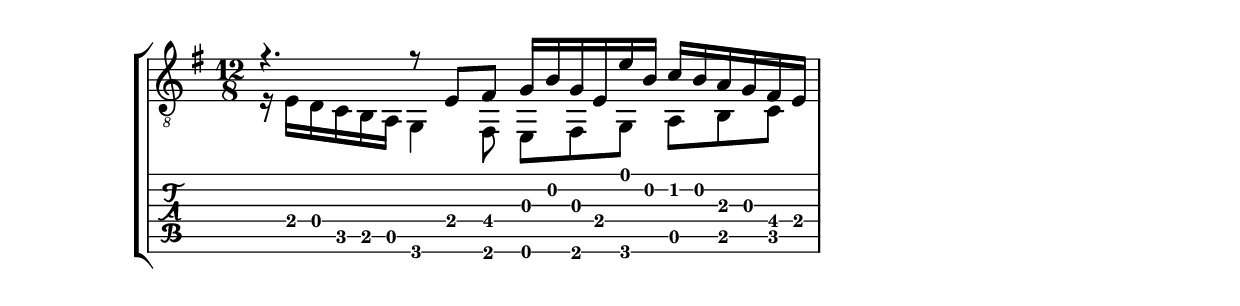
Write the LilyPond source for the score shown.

%% Do not edit this file; it is auto-generated from LSR http://lsr.dsi.unimi.it
%% This file is in the public domain.
\version "2.11.62"

\header {
  lsrtags = "fretted-strings"

  texidoces = "
La polifonía se crea de la misma forma en un @code{TabStaff} que
en una pauta normal.

"
  doctitlees = "Polifonía en tablaturas"

  texidoc = "
Polyphony is created the same way in a @code{TabStaff} as in a regular
staff.

"
  doctitle = "Polyphony in tablature"
} % begin verbatim

upper = \relative c' {
  \time 12/8
  \key e \minor
  \voiceOne
  r4. r8 e, fis g16 b g e e' b c b a g fis e
}

lower = \relative c {
  \key e \minor
  \voiceTwo
  r16 e d c b a g4 fis8 e fis g a b c
}

\score {
  <<
    \new StaffGroup = "tab with traditional" <<
      \new Staff = "guitar traditional" <<
        \clef "treble_8"
        \context Voice = "upper" \upper
        \context Voice = "lower" \lower
      >>
      \new TabStaff = "guitar tab" <<
        \context TabVoice = "upper" \upper
        \context TabVoice = "lower" \lower
      >>
    >>
  >>
}
